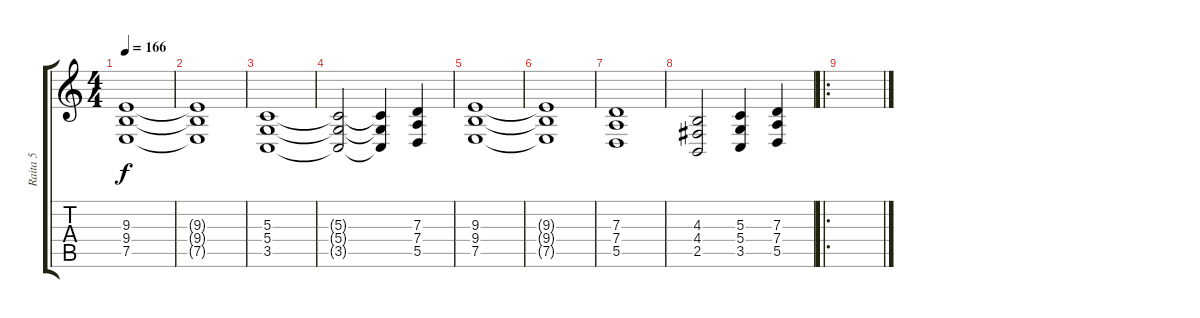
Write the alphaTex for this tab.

\track ("Raita 5" "Raita 5") {instrument synthbrass1}
\staff {score tabs}
\tuning (E4 B3 G3 D3 A2 E2) {hide}
\ts (4 4)
\tempo 166
\clef g2
\ks c
(9.3 9.4 7.5).1{dy f} |
(9.3{t} 9.4{t} 7.5{t}).1 |
(5.3 5.4 3.5).1 |
(5.3{t} 5.4{t} 3.5{t}).2 (5.3{t} 5.4{t} 3.5{t}).4 (7.3 7.4 5.5).4 |
(9.3 9.4 7.5).1 |
(9.3{t} 9.4{t} 7.5{t}).1 |
(7.3 7.4 5.5).1 |
(4.3 4.4 2.5).2 (5.3 5.4 3.5).4 (7.3 7.4 5.5).4 |
\ro
